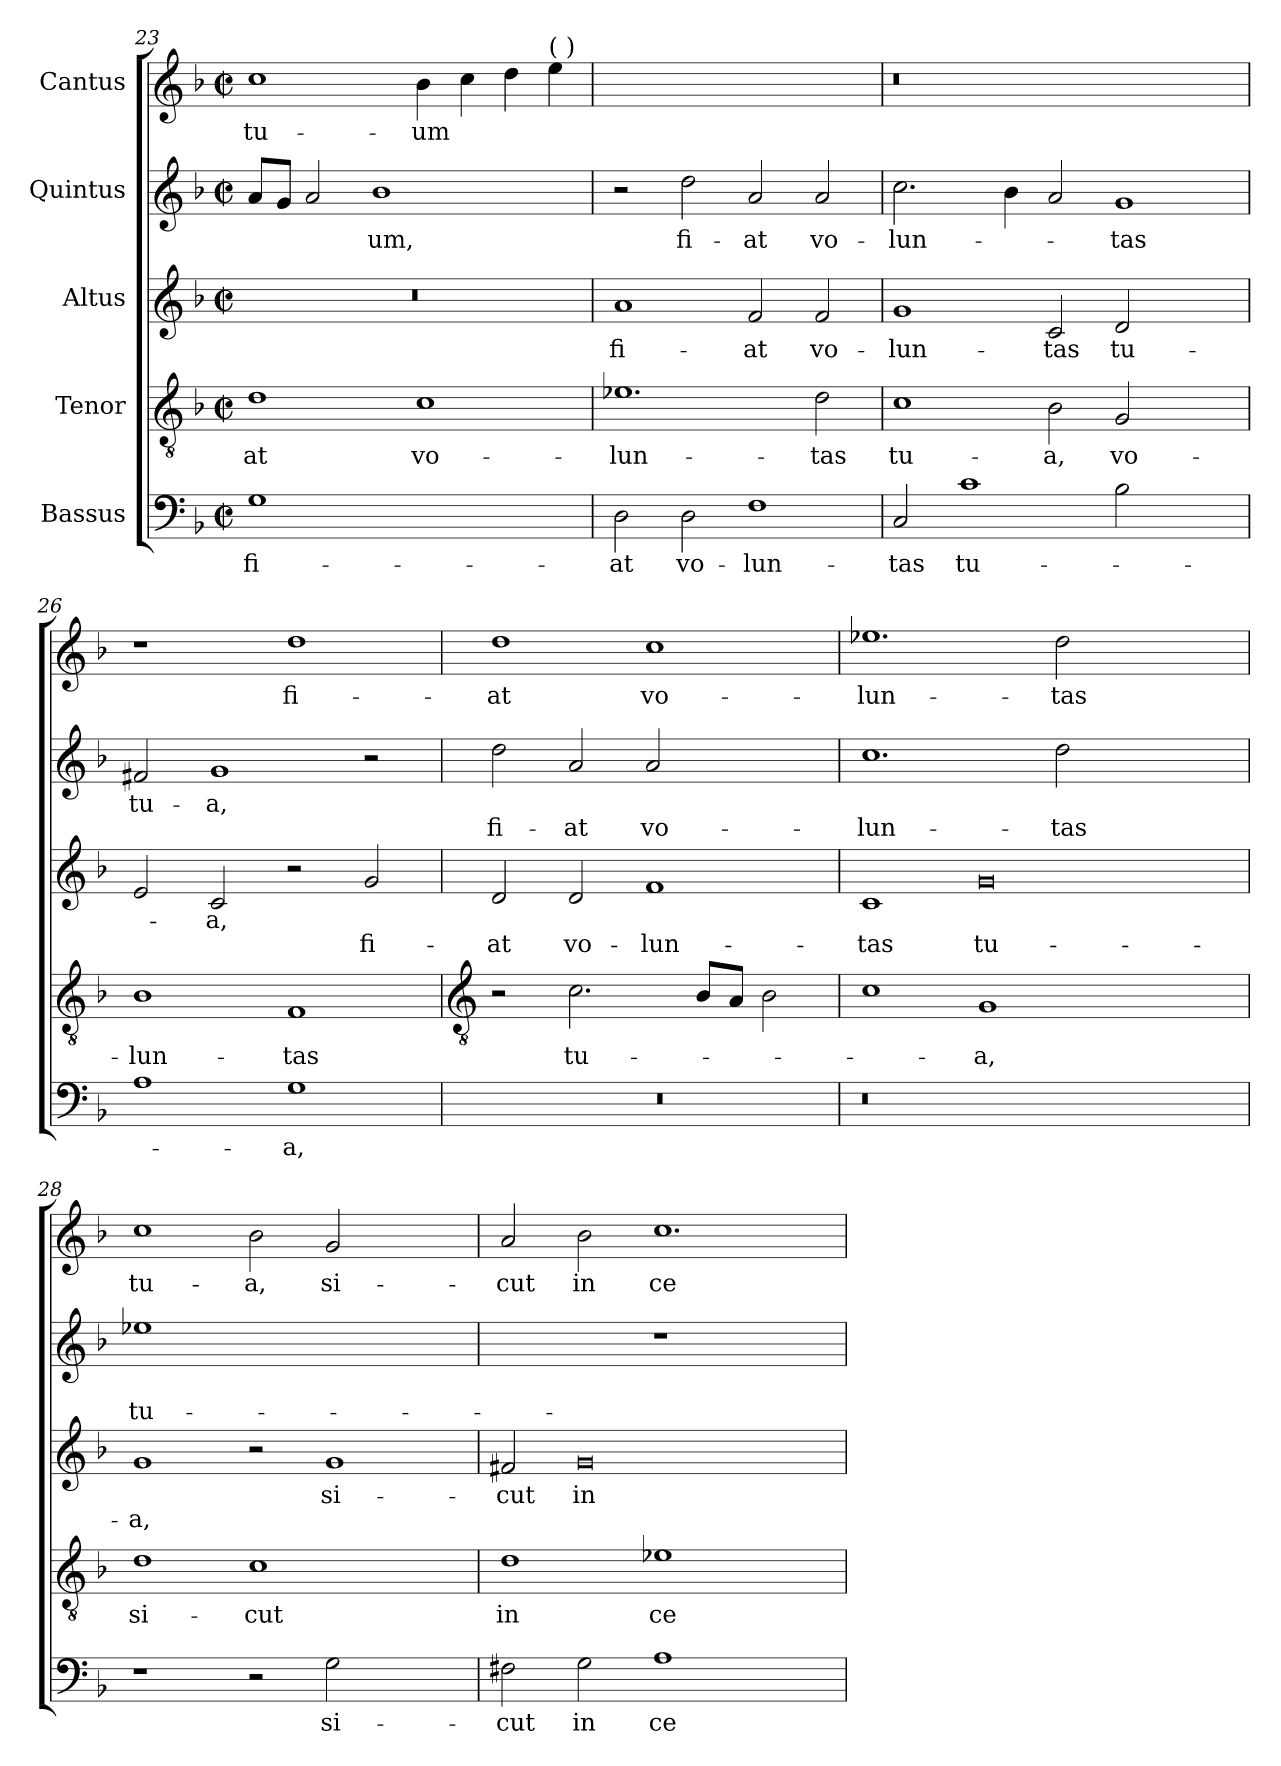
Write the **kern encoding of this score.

**kern	**text	**kern	**text	**kern	**text	**text	**kern	**text	**text	**kern	**text
*part5	*part5	*part4	*part4	*part3	*part3	*part3	*part2	*part2	*part2	*part1	*part1
*staff5	*staff5	*staff4	*staff4	*staff3	*staff3	*staff3	*staff2	*staff2	*staff2	*staff1	*staff1
*I"Bassus	*	*I"Tenor	*	*I"Altus	*	*	*I"Quintus	*	*	*I"Cantus	*
!!LO:LB:g=z
*clefF4	*	*clefGv2	*	*clefG2	*	*	*clefG2	*	*	*clefG2	*
*k[b-]	*	*k[b-]	*	*k[b-]	*	*	*k[b-]	*	*	*k[b-]	*
*F:	*	*F:	*	*F:	*	*	*F:	*	*	*F:	*
*M4/2	*	*M4/2	*	*M4/2	*	*	*M4/2	*	*	*M4/2	*
*met(c|)	*	*met(c|)	*	*met(c|)	*	*	*met(c|)	*	*	*met(c|)	*
=23A	=23A	=23A	=23A	=23A	=23A	=23A	=23A	=23A	=23A	=23A	=23A
!	!LO:LY:b	!	!LO:LY:b	!	!	!	!	!	!	!	!LO:LY:b
1G	fi-	1d	-at	0r	.	.	8aL	.	.	1cc	tu-
.	.	.	.	.	.	.	8gJ	.	.	.	.
.	.	.	.	.	.	.	2a	.	.	.	.
!	!	!	!	!	!	!	!	!LO:LY:b	!	!	!
.	.	.	.	.	.	.	1b-	-um,	.	.	.
!	!	!	!LO:LY:b	!	!	!	!	!	!	!	!LO:LY:b
1ryy	.	1c	vo-	.	.	.	.	.	.	4b-	-um
.	.	.	.	.	.	.	.	.	.	4cc	.
.	.	.	.	.	.	.	.	.	.	4dd	.
!	!	!	!	!	!	!	!	!	!	!LO:TX:a:t=(  )	!
.	.	.	.	.	.	.	4ryy	.	.	4ee	.
!!LO:LB:g=z
=24	=24	=24	=24	=24	=24	=24	=24	=24	=24	=24	=24
!	!LO:LY:b	!	!LO:LY:b	!	!LO:LY:b	!	!	!	!	!	!
2D	-at	1.e-X	-lun-	1a	fi-	.	2r	.	.	[1.ffyy	.
!	!LO:LY:b	!	!	!	!	!	!	!LO:LY:b	!	!	!
2D	vo-	.	.	.	.	.	2dd	fi-	.	.	.
!	!LO:LY:b	!	!	!	!LO:LY:b	!	!	!LO:LY:b	!	!	!
1F	-lun-	.	.	2f	-at	.	2a	-at	.	.	.
!	!	!	!LO:LY:b	!	!LO:LY:b	!	!	!LO:LY:b	!	!	!
.	.	2d	-tas	2f	vo-	.	2a	vo-	.	2ffyy]	.
=25	=25	=25	=25	=25	=25	=25	=25	=25	=25	=25	=25
!	!LO:LY:b	!	!LO:LY:b	!	!LO:LY:b	!	!	!LO:LY:b	!	!	!
2C	-tas	1c	tu-	1g	-lun-	.	2.cc	-lun-	.	0r	.
!	!LO:LY:b	!	!	!	!	!	!	!	!	!	!
1c	tu-	.	.	.	.	.	.	.	.	.	.
.	.	.	.	.	.	.	4b-	.	.	.	.
!	!	!	!LO:LY:b	!	!LO:LY:b	!	!	!	!	!	!
.	.	2B-	-a,	2c	-tas	.	2a	.	.	.	.
!	!	!	!LO:LY:b	!	!LO:LY:b	!	!	!LO:LY:b	!	!	!
2B-	.	2G	vo-	2d	tu-	.	1g	-tas	.	.	.
2ryy	.	2ryy	.	2ryy	.	.	.	.	.	2ryy	.
=26	=26	=26	=26	=26	=26	=26	=26	=26	=26	=26	=26
!	!	!	!LO:LY:b	!	!	!	!	!LO:LY:b	!	!	!
1A	.	1B-	-lun-	2e	.	.	2f#	tu-	.	1r	.
!	!	!	!	!	!LO:LY:b	!	!	!LO:LY:b	!	!	!
.	.	.	.	2c	-a,	.	1g	-a,	.	.	.
!	!LO:LY:b	!	!LO:LY:b	!	!	!	!	!	!	!	!LO:LY:b
1G	-a,	1F	-tas	2r	.	.	.	.	.	1dd	fi-
!	!	!	!	!	!	!LO:LY:b	!	!	!	!	!
.	.	.	.	2g	.	fi-	2r	.	.	.	.
!!LO:LB:g=z
=27	=27	=27	=27	=27	=27	=27	=27	=27	=27	=27	=27
*	*	*clefGv2	*	*	*	*	*	*	*	*	*
!	!	!	!	!	!	!LO:LY:b	!	!	!LO:LY:b	!	!LO:LY:b
0r	.	2r	.	2d	.	-at	2dd	.	fi-	1dd	-at
!	!	!	!LO:LY:b	!	!	!LO:LY:b	!	!	!LO:LY:b	!	!
.	.	2.c	tu-	2d	.	vo-	2a	.	-at	.	.
!	!	!	!	!	!	!LO:LY:b	!	!	!LO:LY:b	!	!LO:LY:b
.	.	.	.	1f	.	-lun-	2a	.	vo-	1cc	vo-
.	.	8B-L	.	.	.	.	.	.	.	.	.
.	.	8AJ	.	.	.	.	.	.	.	.	.
.	.	2B-	.	.	.	.	2ryy	.	.	.	.
!!LO:LB:g=z
=28	=28	=28	=28	=28	=28	=28	=28	=28	=28	=28	=28
!	!	!	!	!	!	!LO:LY:b	!	!	!LO:LY:b	!	!LO:LY:b
0r	.	1c	.	1c	.	-tas	1.cc	.	-lun-	1.ee-	-lun-
!	!	!	!LO:LY:b	!	!	!LO:LY:b	!	!	!	!	!
.	.	1G	-a,	0g	.	tu-	.	.	.	.	.
!	!	!	!	!	!	!	!	!	!LO:LY:b	!	!LO:LY:b
.	.	.	.	.	.	.	2dd	.	-tas	2dd	-tas
1ryy	.	1ryy	.	.	.	.	1ryy	.	.	1ryy	.
=28A	=28A	=28A	=28A	=28A	=28A	=28A	=28A	=28A	=28A	=28A	=28A
!	!	!	!LO:LY:b	!	!	!LO:LY:b	!	!	!LO:LY:b	!	!LO:LY:b
1r	.	1d	si-	1g	.	-a,	1ee-	.	tu-	1cc	tu-
!	!	!	!LO:LY:b	!	!	!	!	!	!LO:LY:b	!	!LO:LY:b
2r	.	1c	-cut	2r	.	.	[1ddyy	.	-a,	2b-	-a,
!	!LO:LY:b	!	!	!	!LO:LY:b	!	!	!	!	!	!LO:LY:b
2G	si-	.	.	1g	si-	.	.	.	.	2g	si-
2ryy	.	2ryy	.	.	.	.	2ryy	.	.	2ryy	.
=29A	=29A	=29A	=29A	=29A	=29A	=29A	=29A	=29A	=29A	=29A	=29A
!	!LO:LY:b	!	!LO:LY:b	!	!LO:LY:b	!	!	!	!	!	!LO:LY:b
2F#X	-cut	1d	in	2f#	-cut	.	2ddyy_	.	.	2a	-cut
!	!LO:LY:b	!	!	!	!LO:LY:b	!	!	!	!	!	!LO:LY:b
2G	in	.	.	0g	in	.	2ddyy]	.	.	2b-	in
!	!LO:LY:b	!	!LO:LY:b	!	!	!	!	!	!	!	!LO:LY:b
1A	ce-	1e-X	ce-	.	.	.	1r	.	.	1.cc	ce-
2ryy	.	2ryy	.	.	.	.	2ryy	.	.	.	.
=	=	=	=	=	=	=	=	=	=	=	=
*-	*-	*-	*-	*-	*-	*-	*-	*-	*-	*-	*-
